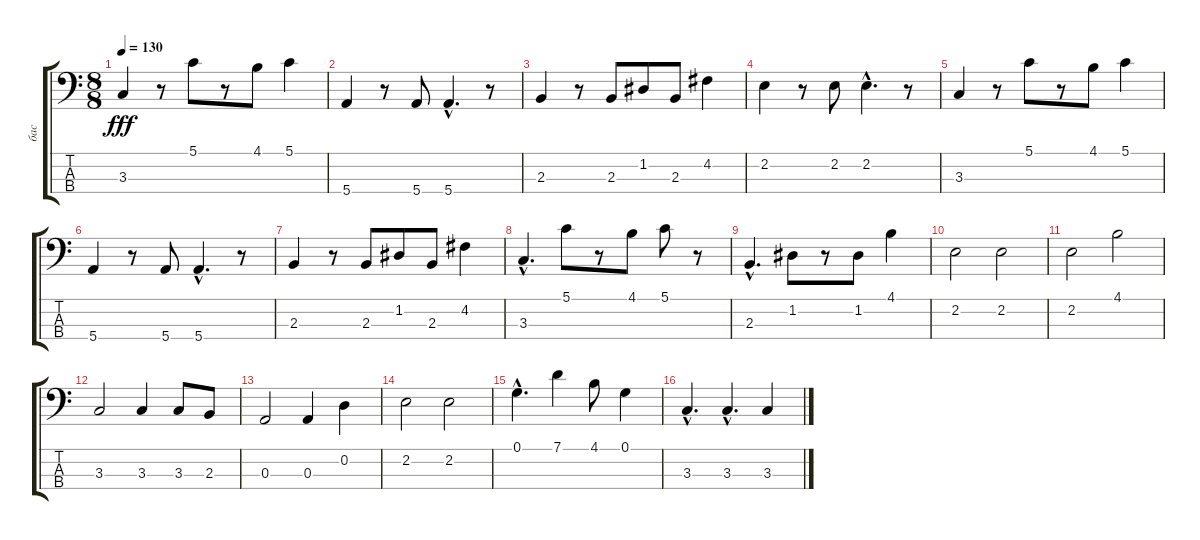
\track ("бас" "бас") {instrument fretlessbass}
\staff {score tabs}
\tuning (G2 D2 A1 E1) {hide}
\ts (8 8)
\tempo 130
\clef f4
\ks c
3.3.4{dy fff} r.8 5.1.8 r.8 4.1.8 5.1.4 |
5.4.4 r.8 5.4.8 5.4{hac}.4{d} r.8 |
2.3.4 r.8 2.3.8 1.2.8 2.3.8 4.2.4 |
2.2.4 r.8 2.2.8 2.2{hac}.4{d} r.8 |
3.3.4 r.8 5.1.8 r.8 4.1.8 5.1.4 |
5.4.4 r.8 5.4.8 5.4{hac}.4{d} r.8 |
2.3.4 r.8 2.3.8 1.2.8 2.3.8 4.2.4 |
3.3{hac}.4{d} 5.1.8 r.8 4.1.8 5.1.8 r.8 |
2.3{hac}.4{d} 1.2.8 r.8 1.2.8 4.1.4 |
2.2.2 2.2.2 |
2.2.2 4.1.2 |
3.3.2 3.3.4 3.3.8 2.3.8 |
0.3.2 0.3.4 0.2.4 |
2.2.2 2.2.2 |
0.1{hac}.4{d} 7.1.4 4.1.8 0.1.4 |
3.3{hac}.4{d} 3.3{hac}.4{d} 3.3.4
